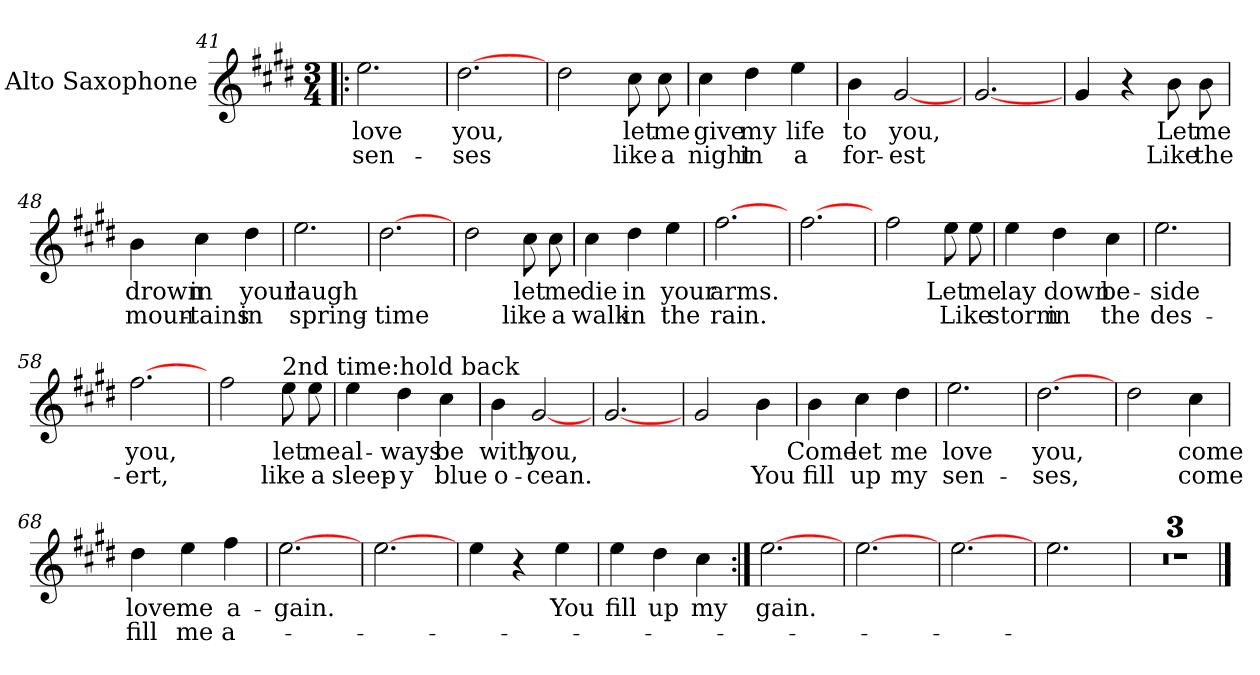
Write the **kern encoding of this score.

**kern	**text	**text
*part1	*part1	*part1
*staff1	*staff1	*staff1
*I"Alto Saxophone	*	*
*I'Alto Sax.	*	*
!!LO:LB:g=z
*clefG2	*	*
*k[f#c#g#d#]	*	*
*E:	*	*
*M3/4	*	*
=41!|:	=41!|:	=41!|:
2.ee	-love	-sen-
=42	=42	=42
[2.dd#	-you,	-ses
=43	=43	=43
2dd#	.	.
8cc#L	-let	-like
8cc#	-me	-a
=44	=44	=44
4cc#	-give	-night
4dd#	-my	-in
4ee	-life	-a
!!LO:LB:g=z
=45	=45	=45
4b	-to	-for-
[2g#	-you,	-est
=46	=46	=46
[2.g#	.	.
=47	=47	=47
4g#	.	.
4r	.	.
8bL	-Let	-Like
8b	-me	-the
=48	=48	=48
4b	-drown	-moun-
4cc#	-in	-tains
4dd#	-your	-in
!!LO:LB:g=z
=49	=49	=49
2.ee	-laugh	-spring-
=50	=50	=50
[2.dd#	.	-time
=51	=51	=51
2dd#	.	.
8cc#L	-let	-like
8cc#	-me	-a
=52	=52	=52
4cc#	-die	-walk
4dd#	-in	-in
4ee	-your	-the
!!LO:LB:g=z
=53	=53	=53
[2.ff#	-arms.	-rain.
=54	=54	=54
[2.ff#	.	.
=55	=55	=55
2ff#	.	.
8eeL	-Let	-Like
8ee	-me	.
=56	=56	=56
4ee	-lay	-storm
4dd#	-down	-in
4cc#	-be-	-the
!!LO:LB:g=z
=57	=57	=57
2.ee	-side	-des-
=58	=58	=58
[2.ff#	-you,	-ert,
=59	=59	=59
2ff#	.	.
!LO:TX:a:t=2nd time&colon;hold back	!	!
8eeL	-let	-like
8ee	-me	-a
=60	=60	=60
4ee	-al-	-sleep-
4dd#	-ways	-y
4cc#	-be	-blue
!!LO:LB:g=z
=61	=61	=61
4b	-with	-o-
[2g#	-you,	-cean.
=62	=62	=62
[2.g#	.	.
=63	=63	=63
2g#	.	.
4b	.	-You
=64	=64	=64
4b	-Come	-fill
4cc#	-let	-up
4dd#	-me	-my
!!LO:LB:g=z
=65	=65	=65
2.ee	-love	-sen-
=66	=66	=66
[2.dd#	-you,	-ses,
=67	=67	=67
2dd#	.	.
4cc#	-come	-come
=68	=68	=68
4dd#	-love	-fill
4ee	-me	-me
4ff#	-a-	-a-
!!LO:LB:g=z
=69	=69	=69
[2.ee	-gain.	.
=70	=70	=70
[2.ee	.	.
=71	=71	=71
4ee	.	.
4r	.	.
4ee	-You	.
=72	=72	=72
4ee	-fill	.
4dd#	-up	.
4cc#	-my	.
!!LO:LB:g=z
=73:|!	=73:|!	=73:|!
[2.ee	-gain.	.
=74	=74	=74
[2.ee	.	.
=75	=75	=75
[2.ee	.	.
=76	=76	=76
2.ee	.	.
!!LO:LB:g=z
=77	=77	=77
2.r	.	.
=78	=78	=78
2.r	.	.
=79	=79	=79
2.r	.	.
==	==	==
*-	*-	*-
